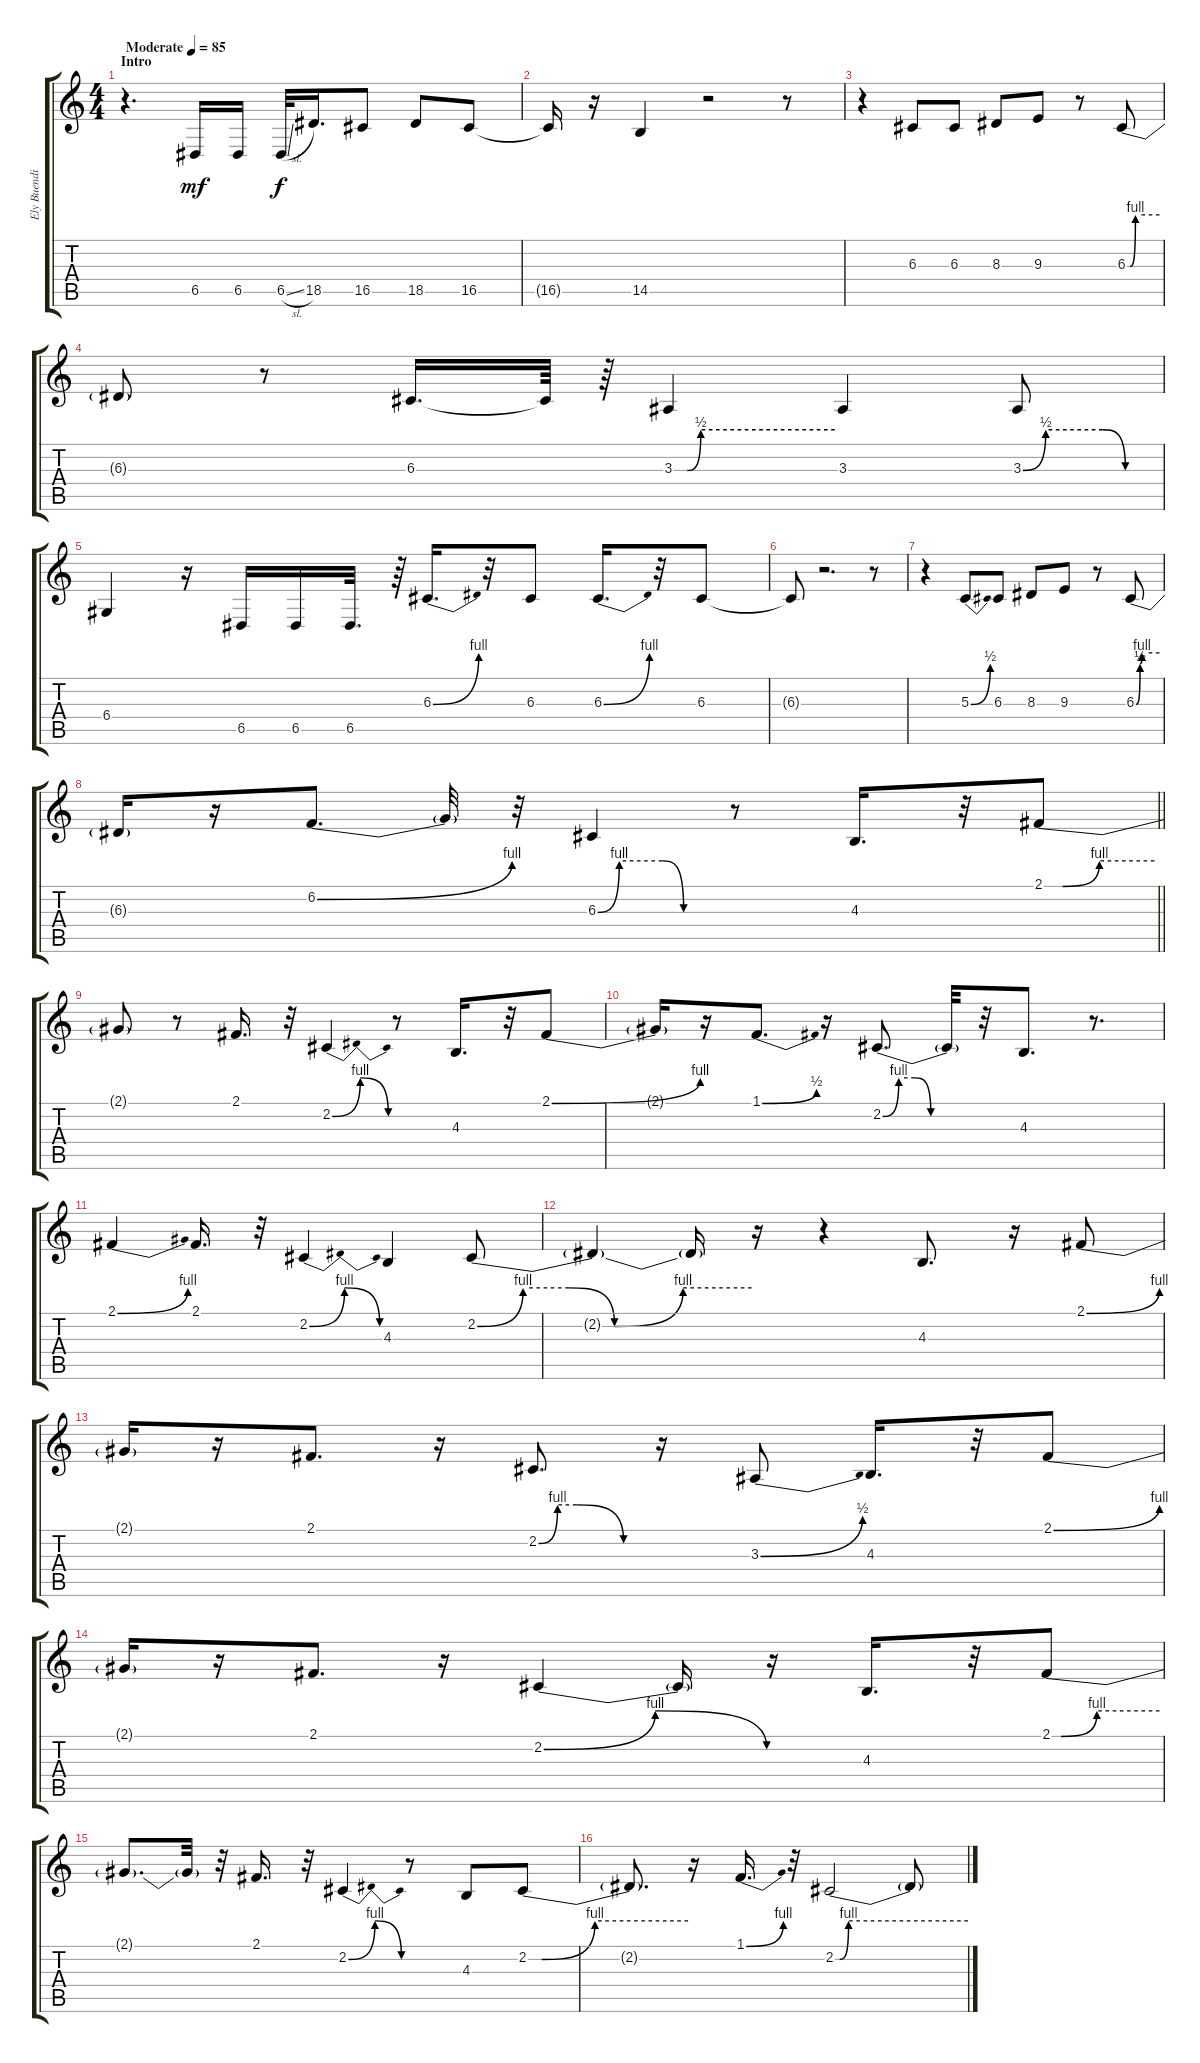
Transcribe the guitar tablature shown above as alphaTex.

\track ("Ely Buendia - Vocal" "Ely Buendi") {instrument sopranosax}
\staff {score tabs}
\tuning (E4 B3 G3 D3 A2 E2) {hide}
\ts (4 4)
\section ("" "Intro")
\tempo (85 "Moderate")
\clef g2
\ks c
r.4{d dy mf instrument sopranosax} 6.5.16 6.5.16 6.5{sl}.32{dy f} 18.5.16{d} 16.5.8 18.5.8 16.5.8 |
16.5{t}.16 r.16 14.5.4 r.2 r.8 |
r.4 6.3.8 6.3.8 8.3.8 9.3.8 r.8 6.3{be (custom 0 0 5 0 15 4 60 4)}.8 |
6.3{t}.8 r.8 6.3.16{d} 6.3{t}.64 r.64 3.3{be (custom 0 0 5 0 10 2 60 2)}.4 3.3.4 3.3{be (custom 0 0 10 2 35 2 45 0 60 0)}.8 |
6.4.4 r.16 6.5.16 6.5.16 6.5.32{d} r.64 6.3{be (bend 0 0 60 4)}.16{d} r.32 6.3.8 6.3{be (bend 0 0 60 4)}.16{d} r.32 6.3.8 |
6.3{t}.8 r.2{d} r.8 |
r.4 5.3{be (bend 0 0 60 2)}.8 6.3.8 8.3.8 9.3.8 r.8 6.3{be (custom 0 0 10 2 15 4 60 4)}.8 |
\barLineRight lightlight
6.3{t}.16 r.16 6.2{be (bend 0 0 60 4)}.8{d} 6.2{t}.32 r.32 6.3{be (custom 0 0 10 4 30 4 40 0 60 0)}.4 r.8 4.3.16{d} r.32 2.1{be (custom 0 0 10 0 30 4 60 4)}.8 |
\section ("" "")
2.1{t}.8 r.8 2.1.16{d} r.32 2.2{be (bendrelease 0 0 10 4 20 4 60 0)}.4 r.8 4.3.16{d} r.32 2.1{be (bend 0 0 60 4)}.8 |
2.1{t}.16 r.16 1.1{be (bend 0 0 60 2)}.8{d} r.16 2.2{be (custom 0 0 10 4 20 4 30 0 60 0)}.8{d} 2.2{t}.32 r.32 4.3.8{d} r.8{d} |
2.1{be (bend 0 0 60 4)}.4 2.1.16{d} r.32 2.2{be (bendrelease 0 0 10 4 20 4 60 0)}.4 4.3.4 2.2{be (custom 0 0 10 4 20 4 30 0 45 4 60 4)}.8 |
2.2{t}.4 2.2{t}.16 r.16 r.4 4.3.8{d} r.16 2.1{be (bend 0 0 60 4)}.8 |
2.1{t}.16 r.16 2.1.8{d} r.16 2.2{be (custom 0 0 10 4 20 4 45 0 60 0)}.8{d} r.16 3.3{be (bend 0 0 60 2)}.8 4.3.16{d} r.32 2.1{be (bend 0 0 60 4)}.8 |
2.1{t}.16 r.16 2.1.8{d} r.16 2.2{be (bendrelease 0 0 10 4 20 4 60 0)}.4 2.2{t}.16 r.16 4.3.16{d} r.32 2.1{be (custom 0 0 5 0 25 4 60 4)}.8 |
2.1{t}.8{d} 2.1{t}.32 r.32 2.1.16{d} r.32 2.2{be (bendrelease 0 0 10 4 20 4 60 0)}.4 r.8 4.3.8 2.2{be (custom 0 0 5 0 25 4 60 4)}.8 |
2.2{t}.8{d} r.16 1.1{be (bend 0 0 60 4)}.16{d} r.32 2.2{be (custom 0 0 2 0 6 4 60 4)}.2 2.2{t}.8
